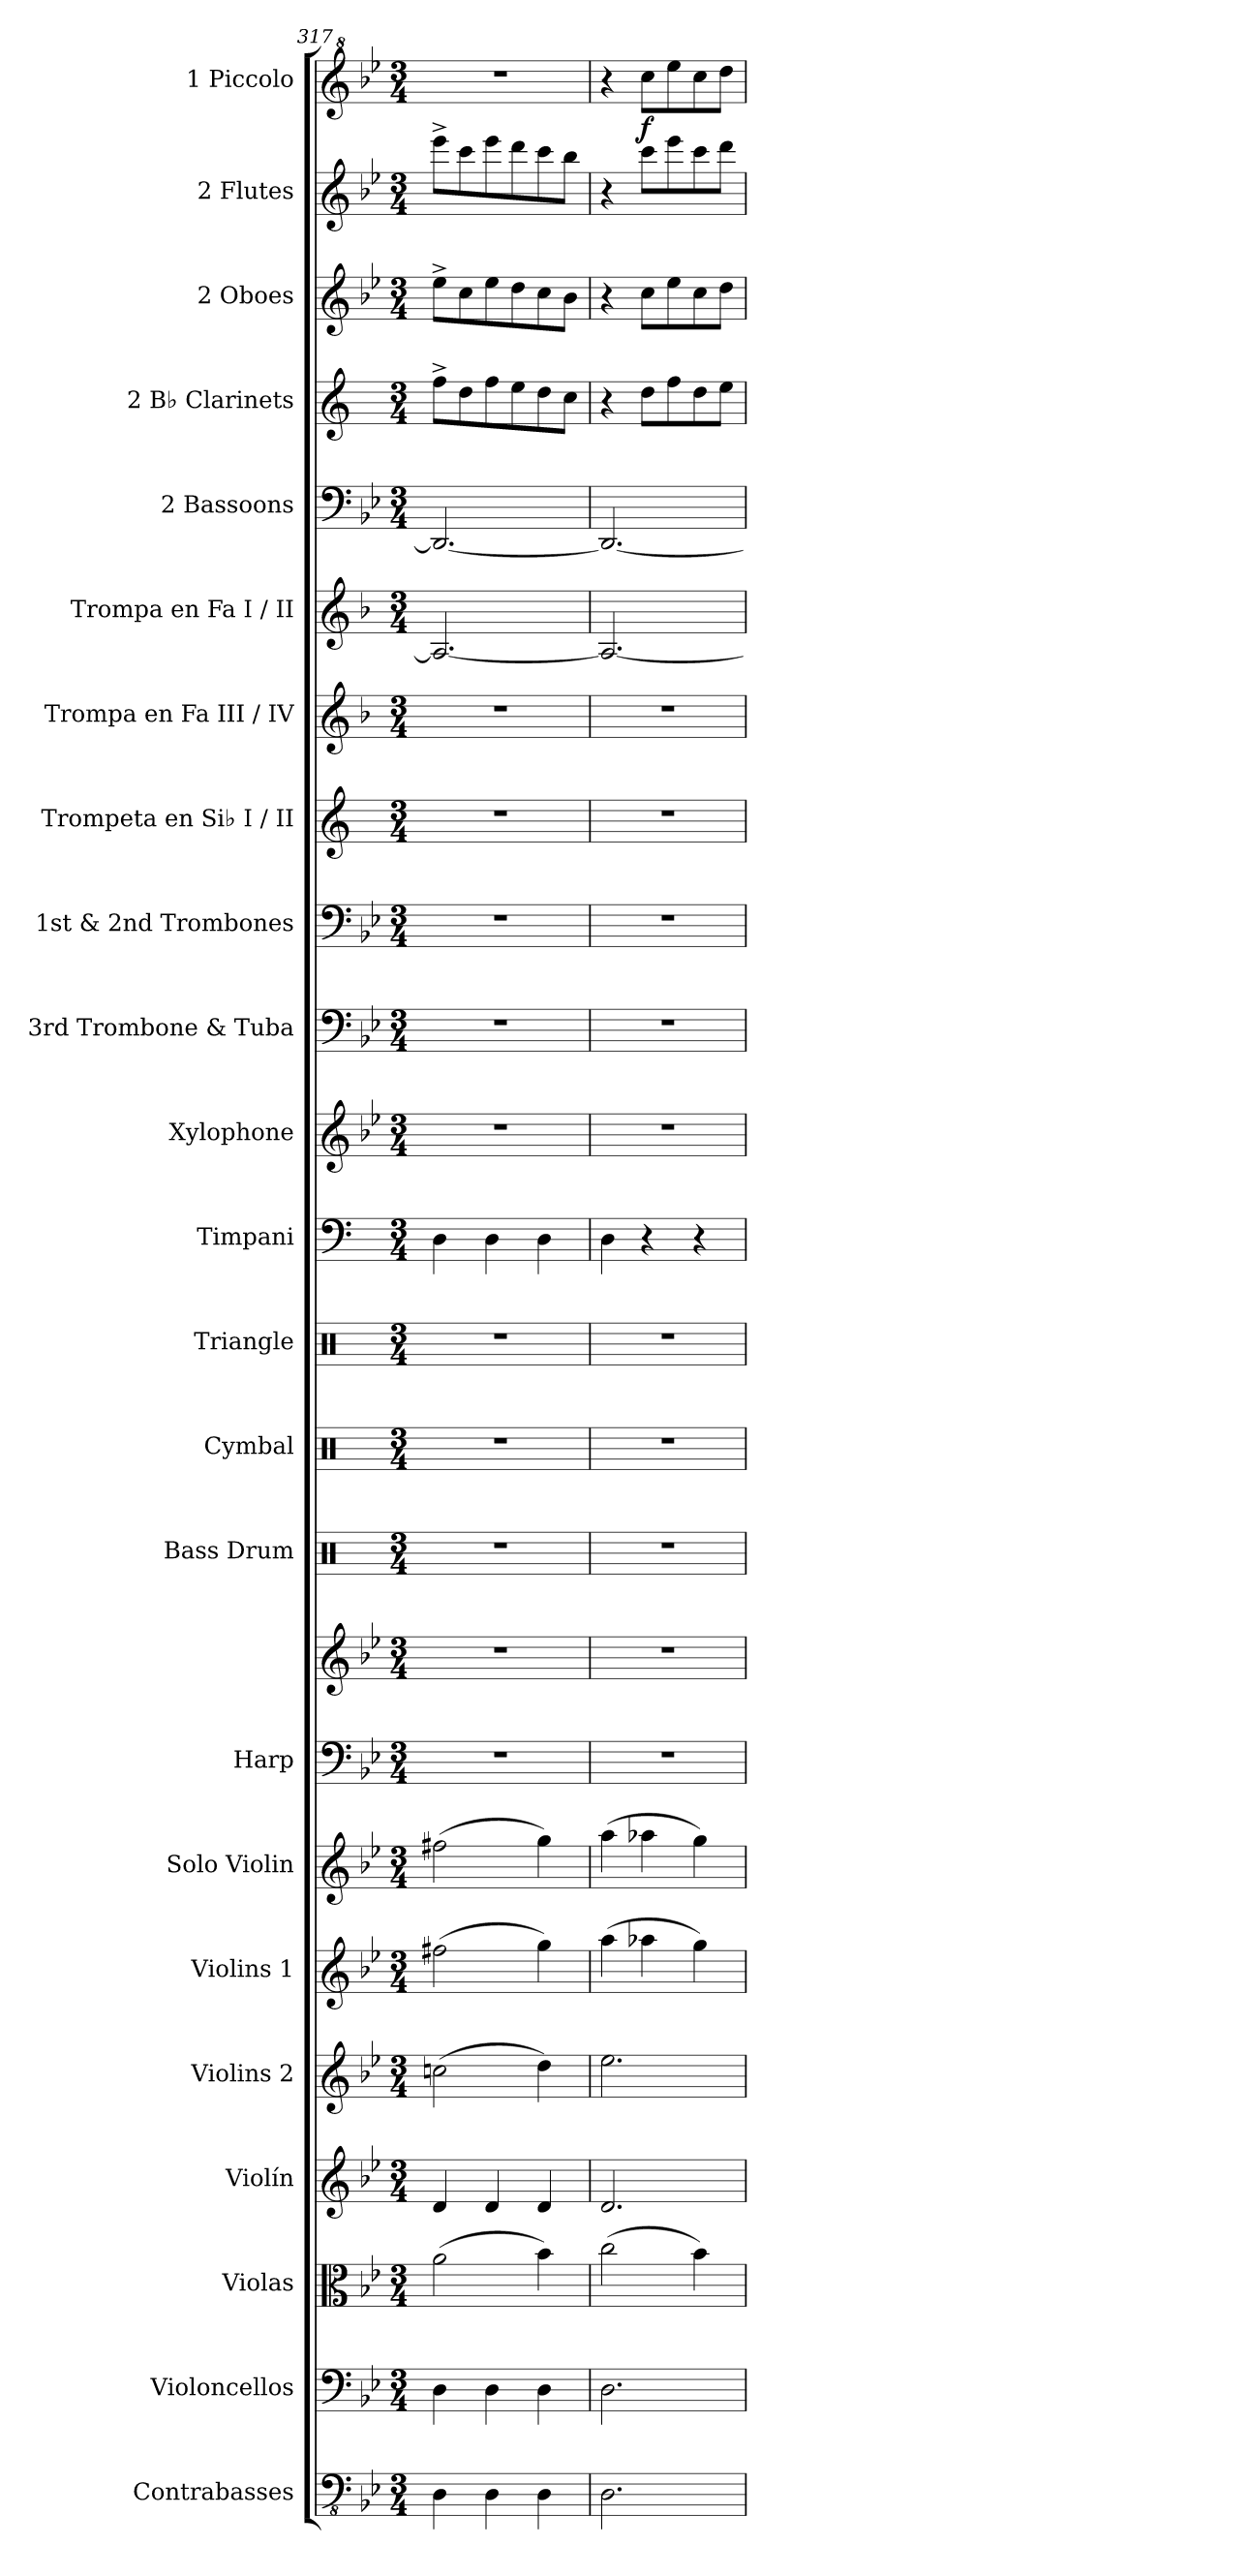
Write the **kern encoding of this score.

**kern	**kern	**kern	**kern	**kern	**kern	**kern	**kern	**kern	**kern	**kern	**kern	**kern	**kern	**kern	**kern	**kern	**kern	**kern	**kern	**kern	**kern	**kern	**kern	**dynam
*part23	*part22	*part21	*part20	*part19	*part18	*part17	*part16	*part16	*part15	*part14	*part13	*part12	*part11	*part10	*part9	*part8	*part7	*part6	*part5	*part4	*part3	*part2	*part1	*part1
*staff24	*staff23	*staff22	*staff21	*staff20	*staff19	*staff18	*staff17	*staff16	*staff15	*staff14	*staff13	*staff12	*staff11	*staff10	*staff9	*staff8	*staff7	*staff6	*staff5	*staff4	*staff3	*staff2	*staff1	*staff1
*I"Contrabasses	*I"Violoncellos	*I"Violas	*I"Violín	*I"Violins 2	*I"Violins 1	*I"Solo Violin	*I"Harp	*	*I"Bass Drum	*I"Cymbal	*I"Triangle	*I"Timpani	*I"Xylophone	*I"3rd Trombone     &amp; Tuba	*I"1st &amp; 2nd Trombones	*I"Trompeta en Si♭  I / II	*I"Trompa en Fa   III / IV	*I"Trompa en Fa I / II	*I"2 Bassoons	*I"2 B♭ Clarinets	*I"2 Oboes	*I"2 Flutes	*I"1 Piccolo	*
*I'Cbs.	*I'Vlcs.	*I'Vlas.	*I'Vln.	*I'Vlns. 2	*I'Vlns. 1	*I'S. Vln.	*I'Hrp.	*	*I'B. Dr.	*I'Cym.	*I'Trgl.	*I'Timp.	*I'Xyl.	*I'3rd Trb. &amp; Tba.	*I'1st &amp; 2nd    Trbs.	*I'Tpt. Si♭  I / II	*I'Trmp. Fa   III / IV	*I'Trmp. Fa I / II	*I'2 Bsns.	*I'2 B♭ Cls.	*I'2 Obs.	*I'2 Fls.	*I'1 Picc.	*
*clefFv4	*clefF4	*clefC3	*clefG2	*clefG2	*clefG2	*clefG2	*clefF4	*clefG2	*clefX	*clefX	*clefX	*clefF4	*clefG2	*clefF4	*clefF4	*clefG2	*clefG2	*clefG2	*clefF4	*clefG2	*clefG2	*clefG2	*clefG^2	*
*	*	*	*	*	*	*	*	*	*	*	*	*	*ITrd-7c-12	*	*	*ITrd1c2	*ITrd4c7	*ITrd4c7	*	*ITrd1c2	*	*	*ITrd-7c-12	*
*k[b-e-]	*k[b-e-]	*k[b-e-]	*k[b-e-]	*k[b-e-]	*k[b-e-]	*k[b-e-]	*k[b-e-]	*k[b-e-]	*k[]	*k[]	*k[]	*k[]	*k[b-e-]	*k[b-e-]	*k[b-e-]	*k[b-e-]	*k[b-e-]	*k[b-e-]	*k[b-e-]	*k[b-e-]	*k[b-e-]	*k[b-e-]	*k[b-e-]	*
*M3/4	*M3/4	*M3/4	*M3/4	*M3/4	*M3/4	*M3/4	*M3/4	*M3/4	*M3/4	*M3/4	*M3/4	*M3/4	*M3/4	*M3/4	*M3/4	*M3/4	*M3/4	*M3/4	*M3/4	*M3/4	*M3/4	*M3/4	*M3/4	*
=317	=317	=317	=317	=317	=317	=317	=317	=317	=317	=317	=317	=317	=317	=317	=317	=317	=317	=317	=317	=317	=317	=317	=317	=317
4DD\	4D\	(>2a\	4d/	(>2ccn\	(>2ff#X\	(>2ff#X\	2.r	2.r	2.r	2.r	2.r	4D\	2.r	2.r	2.r	2.r	2.r	2.D/_	2.DD/_	8ee-^\L	8ee-^\L	8eee-^\L	2.r	.
.	.	.	.	.	.	.	.	.	.	.	.	.	.	.	.	.	.	.	.	8cc\	8cc\	8ccc\	.	.
4DD\	4D\	.	4d/	.	.	.	.	.	.	.	.	4D\	.	.	.	.	.	.	.	8ee-\	8ee-\	8eee-\	.	.
.	.	.	.	.	.	.	.	.	.	.	.	.	.	.	.	.	.	.	.	8dd\	8dd\	8ddd\	.	.
4DD\	4D\	4b-\)	4d/	4dd\)	4gg\)	4gg\)	.	.	.	.	.	4D\	.	.	.	.	.	.	.	8cc\	8cc\	8ccc\	.	.
.	.	.	.	.	.	.	.	.	.	.	.	.	.	.	.	.	.	.	.	8b-\J	8b-\J	8bb-\J	.	.
=318	=318	=318	=318	=318	=318	=318	=318	=318	=318	=318	=318	=318	=318	=318	=318	=318	=318	=318	=318	=318	=318	=318	=318	=318
2.DD\	2.D\	(>2cc\	2.d/	2.ee-\	(>4aa\	(>4aa\	2.r	2.r	2.r	2.r	2.r	4D\	2.r	2.r	2.r	2.r	2.r	2.D/_	2.DD/_	4r	4r	4r	4r	.
!	!	!	!	!	!	!	!	!	!	!	!	!	!	!	!	!	!	!	!	!	!	!	!	!LO:DY:b
.	.	.	.	.	4aa-X\	4aa-X\	.	.	.	.	.	4r	.	.	.	.	.	.	.	8cc\L	8cc\L	8ccc\L	8cccc\L	f
.	.	.	.	.	.	.	.	.	.	.	.	.	.	.	.	.	.	.	.	8ee-\	8ee-\	8eee-\	8eeee-\	.
.	.	4b-\)	.	.	4gg\)	4gg\)	.	.	.	.	.	4r	.	.	.	.	.	.	.	8cc\	8cc\	8ccc\	8cccc\	.
.	.	.	.	.	.	.	.	.	.	.	.	.	.	.	.	.	.	.	.	8dd\J	8dd\J	8ddd\J	8dddd\J	.
=	=	=	=	=	=	=	=	=	=	=	=	=	=	=	=	=	=	=	=	=	=	=	=	=
*-	*-	*-	*-	*-	*-	*-	*-	*-	*-	*-	*-	*-	*-	*-	*-	*-	*-	*-	*-	*-	*-	*-	*-	*-
